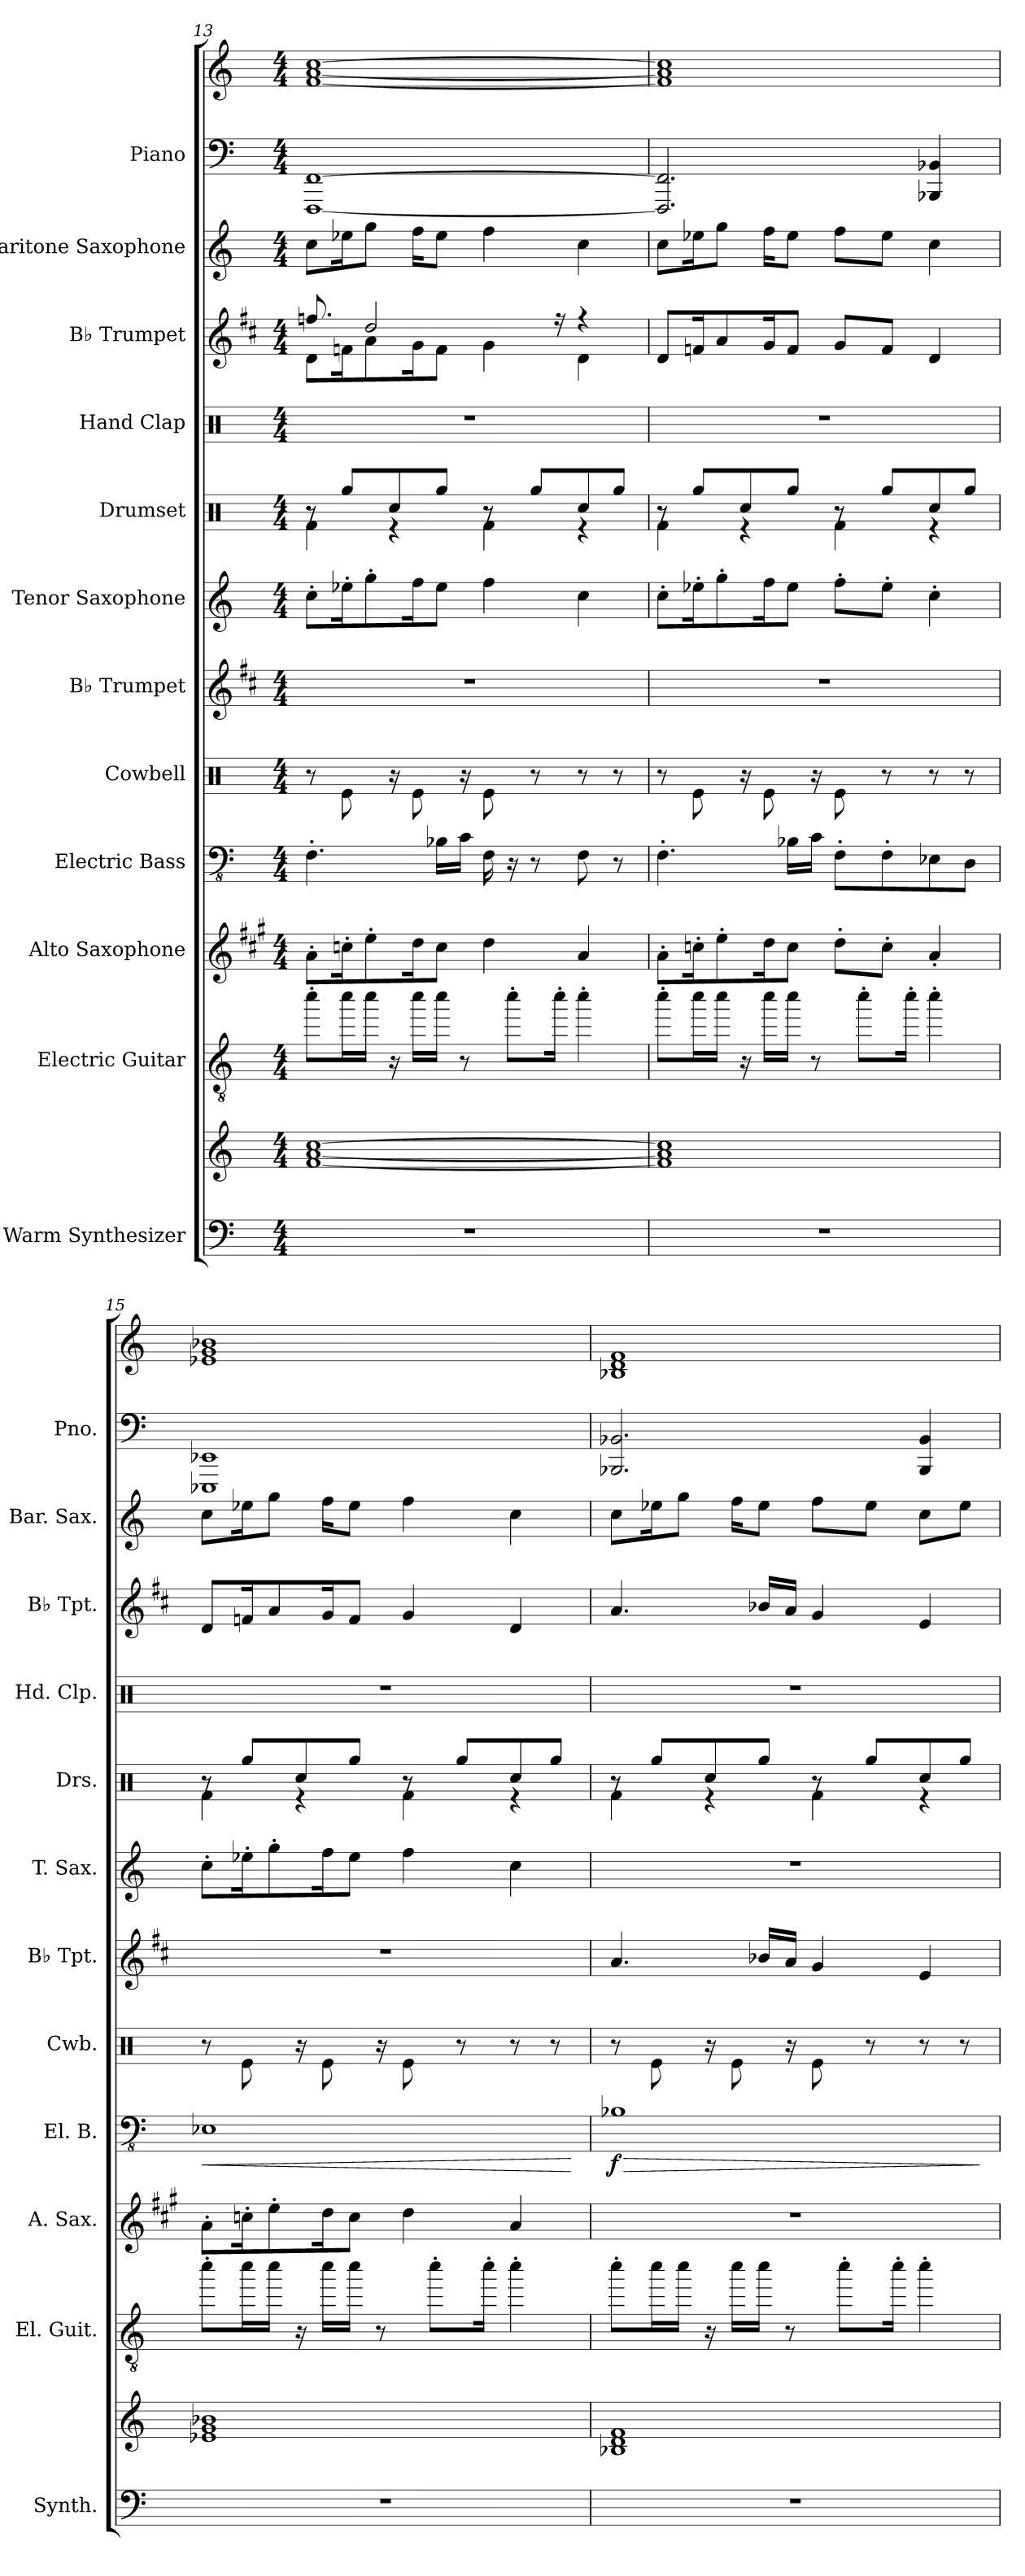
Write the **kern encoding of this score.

**kern	**kern	**kern	**kern	**kern	**dynam	**kern	**kern	**kern	**kern	**kern	**kern	**kern	**kern	**kern
*part12	*part12	*part11	*part10	*part9	*part9	*part8	*part7	*part6	*part5	*part4	*part3	*part2	*part1	*part1
*staff14	*staff13	*staff12	*staff11	*staff10	*staff10	*staff9	*staff8	*staff7	*staff6	*staff5	*staff4	*staff3	*staff2	*staff1
*I"Warm Synthesizer	*	*I"Electric Guitar	*I"Alto Saxophone	*I"Electric Bass	*	*I"Cowbell	*I"B♭ Trumpet	*I"Tenor Saxophone	*I"Drumset	*I"Hand Clap	*I"B♭ Trumpet	*I"Baritone Saxophone	*I"Piano	*
*I'Synth.	*	*I'El. Guit.	*I'A. Sax.	*I'El. B.	*	*I'Cwb.	*I'B♭ Tpt.	*I'T. Sax.	*I'Drs.	*I'Hd. Clp.	*I'B♭ Tpt.	*I'Bar. Sax.	*I'Pno.	*
!!LO:PB:g=z
*clefF4	*clefG2	*clefGv2	*clefG2	*clefFv4	*	*clefX	*clefG2	*clefG2	*clefX	*clefX	*clefG2	*clefG2	*clefF4	*clefG2
*	*	*	*ITrd5c9	*	*	*	*ITrd1c2	*ITrd8c14	*	*	*ITrd1c2	*ITrd12c21	*	*
*k[]	*k[]	*k[]	*k[]	*k[]	*	*k[]	*k[]	*k[]	*k[]	*k[]	*k[]	*k[]	*k[]	*k[]
*M4/4	*M4/4	*M4/4	*M4/4	*M4/4	*	*M4/4	*M4/4	*M4/4	*M4/4	*M4/4	*M4/4	*M4/4	*M4/4	*M4/4
=13	=13	=13	=13	=13	=13	=13	=13	=13	=13	=13	=13	=13	=13	=13
*	*	*	*	*	*	*	*	*	*^	*	*^	*	*	*
*	*	*	*	*	*	*	*	*	*	*^	*	*	*	*	*	*
1r	[1f [1a [1cc	8ccc'\L	8c'\L	4.FF'\	.	8r	1r	8c'\L	8r	4Rf\	8r	1r	8.ee-X/	8c\L	8c\L	[1FFF [1FF	[1f [1a [1cc
.	.	16ccc\L	16e-X'\K	.	.	8Re\	.	16e-X'\K	8Rgg/L	.	4.ryy	.	.	16e-X\K	16e-X\K	.	.
.	.	16ccc\JJ	8g'\	.	.	.	.	8g'\	.	.	.	.	2cc/	8g\	8g\J	.	.
.	.	16r	.	.	.	16r	.	.	8Rcc/	4r	.	.	.	.	.	.	.
.	.	16ccc\LL	16f\K	.	.	8Re\	.	16f\K	.	.	.	.	.	16f\K	16f\KL	.	.
.	.	16ccc\JJ	8e-\J	16BB-X\LL	.	.	.	8e-\J	8Rgg/J	.	.	.	.	8e-\J	8e-\J	.	.
.	.	8r	.	16C\JJ	.	16r	.	.	.	.	.	.	.	.	.	.	.
.	.	.	4f\	16FF\	.	8Re\	.	4f\	8r	4Rf\	8r	.	.	4f\	4f\	.	.
.	.	8ccc'\L	.	16r	.	.	.	.	.	.	.	.	.	.	.	.	.
.	.	.	.	8r	.	8r	.	.	8Rgg/L	.	4.ryy	.	.	.	.	.	.
.	.	16ccc'\Jk	.	.	.	.	.	.	.	.	.	.	16r	.	.	.	.
.	.	4ccc'\	4c/	8FF\	.	8r	.	4c\	8Rcc/	4r	.	.	4r	4c\	4c\	.	.
.	.	.	.	8r	.	8r	.	.	8Rgg/J	.	.	.	.	.	.	.	.
*	*	*	*	*	*	*	*	*	*	*	*	*	*v	*v	*	*	*
=14	=14	=14	=14	=14	=14	=14	=14	=14	=14	=14	=14	=14	=14	=14	=14	=14
1r	1f] 1a] 1cc]	8ccc'\L	8c'\L	4.FF'\	.	8r	1r	8c'\L	8r	4Rf\	8r	1r	8c/L	8c\L	2.FFF/] 2.FF/]	1f] 1a] 1cc]
.	.	16ccc\L	16e-X'\K	.	.	8Re\	.	16e-X'\K	8Rgg/L	.	4.ryy	.	16e-X/K	16e-X\K	.	.
.	.	16ccc\JJ	8g'\	.	.	.	.	8g'\	.	.	.	.	8g/	8g\J	.	.
.	.	16r	.	.	.	16r	.	.	8Rcc/	4r	.	.	.	.	.	.
.	.	16ccc\LL	16f\K	.	.	8Re\	.	16f\K	.	.	.	.	16f/K	16f\KL	.	.
.	.	16ccc\JJ	8e-\J	16BB-X\LL	.	.	.	8e-\J	8Rgg/J	.	.	.	8e-/J	8e-\J	.	.
.	.	8r	.	16C\JJ	.	16r	.	.	.	.	.	.	.	.	.	.
.	.	.	8f'\L	8FF'\L	.	8Re\	.	8f'\L	8r	4Rf\	8r	.	8f/L	8f\L	.	.
.	.	8ccc'\L	.	.	.	.	.	.	.	.	.	.	.	.	.	.
.	.	.	8e-'\J	8FF'\	.	8r	.	8e-'\J	8Rgg/L	.	4.ryy	.	8e-/J	8e-\J	.	.
.	.	16ccc'\Jk	.	.	.	.	.	.	.	.	.	.	.	.	.	.
.	.	4ccc'\	4c'/	8EE-X\	.	8r	.	4c'\	8Rcc/	4r	.	.	4c/	4c\	4BBB-X/ 4BB-X/	.
.	.	.	.	8DD\J	.	8r	.	.	8Rgg/J	.	.	.	.	.	.	.
=15	=15	=15	=15	=15	=15	=15	=15	=15	=15	=15	=15	=15	=15	=15	=15	=15
!	!	!	!	!	!LO:HP:b	!	!	!	!	!	!	!	!	!	!	!
1r	1e-X 1g 1b-X	8ccc'\L	8c'\L	1EE-X	<	8r	1r	8c'\L	8r	4Rf\	8r	1r	8c/L	8c\L	1EEE-X 1EE-X	1e-X 1g 1b-X
.	.	16ccc\L	16e-X'\K	.	.	8Re\	.	16e-X'\K	8Rgg/L	.	4.ryy	.	16e-X/K	16e-X\K	.	.
.	.	16ccc\JJ	8g'\	.	.	.	.	8g'\	.	.	.	.	8g/	8g\J	.	.
.	.	16r	.	.	.	16r	.	.	8Rcc/	4r	.	.	.	.	.	.
.	.	16ccc\LL	16f\K	.	.	8Re\	.	16f\K	.	.	.	.	16f/K	16f\KL	.	.
.	.	16ccc\JJ	8e-\J	.	.	.	.	8e-\J	8Rgg/J	.	.	.	8e-/J	8e-\J	.	.
.	.	8r	.	.	.	16r	.	.	.	.	.	.	.	.	.	.
.	.	.	4f\	.	.	8Re\	.	4f\	8r	4Rf\	8r	.	4f/	4f\	.	.
.	.	8ccc'\L	.	.	.	.	.	.	.	.	.	.	.	.	.	.
.	.	.	.	.	.	8r	.	.	8Rgg/L	.	4.ryy	.	.	.	.	.
.	.	16ccc'\Jk	.	.	.	.	.	.	.	.	.	.	.	.	.	.
.	.	4ccc'\	4c/	.	.	8r	.	4c\	8Rcc/	4r	.	.	4c/	4c\	.	.
.	.	.	.	.	.	8r	.	.	8Rgg/J	.	.	.	.	.	.	.
*	*	*	*	*	*	*	*	*	*v	*v	*v	*	*	*	*	*
.	.	.	.	.	[	.	.	.	.	.	.	.	.	.
!!LO:PB:g=z
=16	=16	=16	=16	=16	=16	=16	=16	=16	=16	=16	=16	=16	=16	=16
!	!	!	!	!	!LO:HP:b	!	!	!	!	!	!	!	!	!
*	*	*	*	*	*	*	*	*	*^	*	*	*	*	*
*	*	*	*	*	*	*	*	*	*	*^	*	*	*	*	*
!	!	!	!	!	!LO:DY:n=1:b	!	!	!	!	!	!	!	!	!	!	!
1r	1B-X 1d 1f	8ccc'\L	1r	1BB-X	> f	8r	4.g/	1r	8r	4Rf\	8r	1r	4.g/	8c\L	2.BBB-X/ 2.BB-X/	1B-X 1d 1f
.	.	16ccc\L	.	.	.	8Re\	.	.	8Rgg/L	.	4.ryy	.	.	16e-X\K	.	.
.	.	16ccc\JJ	.	.	.	.	.	.	.	.	.	.	.	8g\J	.	.
.	.	16r	.	.	.	16r	.	.	8Rcc/	4r	.	.	.	.	.	.
.	.	16ccc\LL	.	.	.	8Re\	.	.	.	.	.	.	.	16f\KL	.	.
.	.	16ccc\JJ	.	.	.	.	16a-X/LL	.	8Rgg/J	.	.	.	16a-X/LL	8e-\J	.	.
.	.	8r	.	.	.	16r	16g/JJ	.	.	.	.	.	16g/JJ	.	.	.
.	.	.	.	.	.	8Re\	4f/	.	8r	4Rf\	8r	.	4f/	8f\L	.	.
.	.	8ccc'\L	.	.	.	.	.	.	.	.	.	.	.	.	.	.
.	.	.	.	.	.	8r	.	.	8Rgg/L	.	4.ryy	.	.	8e-\J	.	.
.	.	16ccc'\Jk	.	.	.	.	.	.	.	.	.	.	.	.	.	.
.	.	4ccc'\	.	.	.	8r	4d/	.	8Rcc/	4r	.	.	4d/	8c\L	4BBB-/ 4BB-/	.
.	.	.	.	.	.	8r	.	.	8Rgg/J	.	.	.	.	8e-\J	.	.
*	*	*	*	*	*	*	*	*	*v	*v	*v	*	*	*	*	*
.	.	.	.	.	]	.	.	.	.	.	.	.	.	.
=	=	=	=	=	=	=	=	=	=	=	=	=	=	=
*-	*-	*-	*-	*-	*-	*-	*-	*-	*-	*-	*-	*-	*-	*-
